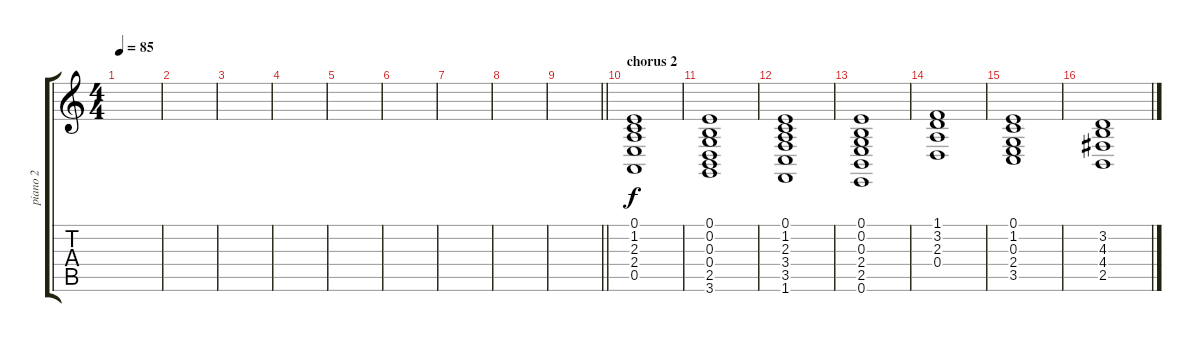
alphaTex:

\track ("piano 2" "piano 2") {instrument brightacousticpiano}
\staff {score tabs}
\tuning (E4 B3 G3 D3 A2 E2) {hide}
\ts (4 4)
\tempo 85
\clef g2
\ks c
|
|
|
|
|
|
|
|
\barLineRight lightlight
|
\section ("" "chorus 2")
(0.1 1.2 2.3 2.4 0.5).1 |
(0.1 0.2 0.3 0.4 2.5 3.6).1 |
(0.1 1.2 2.3 3.4 3.5 1.6).1 |
(0.1 0.2 0.3 2.4 2.5 0.6).1 |
(1.1 3.2 2.3 0.4).1 |
(0.1 1.2 0.3 2.4 3.5).1 |
(3.2 4.3 4.4 2.5).1
